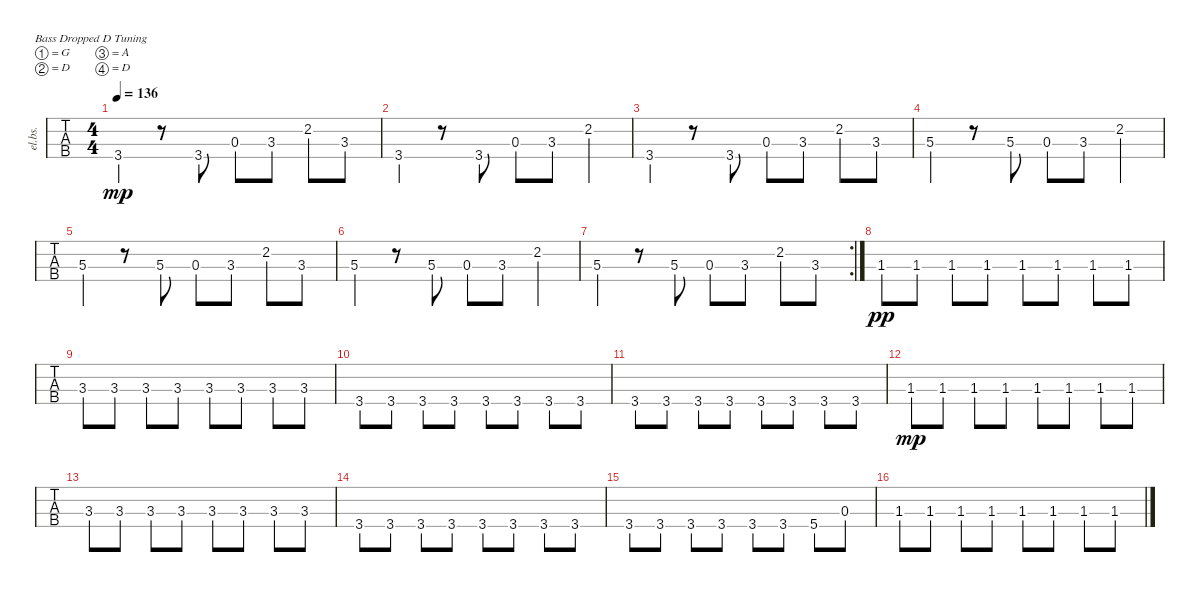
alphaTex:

\bracketExtendMode nobrackets
\track ("Bass Track - Drop D" "el.bs.") {instrument electricbasspick}
\staff {tabs}
\tuning (G2 D2 A1 D1)
\displaytranspose -12
\ts (4 4)
\tempo 136
\clef f4
\ks aminor
3.4{st}.4{dy mp} r.8 3.4.8 0.3.8 3.3.8 2.2.8 3.3.8 |
3.4{st}.4 r.8 3.4.8 0.3.8 3.3.8 2.2{st}.4 |
3.4{st}.4 r.8 3.4.8 0.3.8 3.3.8 2.2.8 3.3.8 |
5.3{st}.4 r.8 5.3.8 0.3.8 3.3.8 2.2{st}.4 |
5.3{st}.4 r.8 5.3.8 0.3.8 3.3.8 2.2.8 3.3.8 |
5.3{st}.4 r.8 5.3.8 0.3.8 3.3.8 2.2{st}.4 |
\rc 2
5.3{st}.4 r.8 5.3.8 0.3.8 3.3.8 2.2.8 3.3.8 |
1.3{acc #}.8{dy pp} 1.3{acc #}.8 1.3{acc #}.8 1.3{acc #}.8 1.3{acc #}.8 1.3{acc #}.8 1.3{acc #}.8 1.3{acc #}.8 |
3.3.8 3.3.8 3.3.8 3.3.8 3.3.8 3.3.8 3.3.8 3.3.8 |
3.4.8 3.4.8 3.4.8 3.4.8 3.4.8 3.4.8 3.4.8 3.4.8 |
3.4.8 3.4.8 3.4.8 3.4.8 3.4.8 3.4.8 3.4.8 3.4.8 |
1.3{acc #}.8{dy mp} 1.3{acc #}.8 1.3{acc #}.8 1.3{acc #}.8 1.3{acc #}.8 1.3{acc #}.8 1.3{acc #}.8 1.3{acc #}.8 |
3.3.8 3.3.8 3.3.8 3.3.8 3.3.8 3.3.8 3.3.8 3.3.8 |
3.4.8 3.4.8 3.4.8 3.4.8 3.4.8 3.4.8 3.4.8 3.4.8 |
3.4.8 3.4.8 3.4.8 3.4.8 3.4.8 3.4.8 5.4.8 0.3.8 |
1.3{acc #}.8 1.3{acc #}.8 1.3{acc #}.8 1.3{acc #}.8 1.3{acc #}.8 1.3{acc #}.8 1.3{acc #}.8 1.3{acc #}.8
